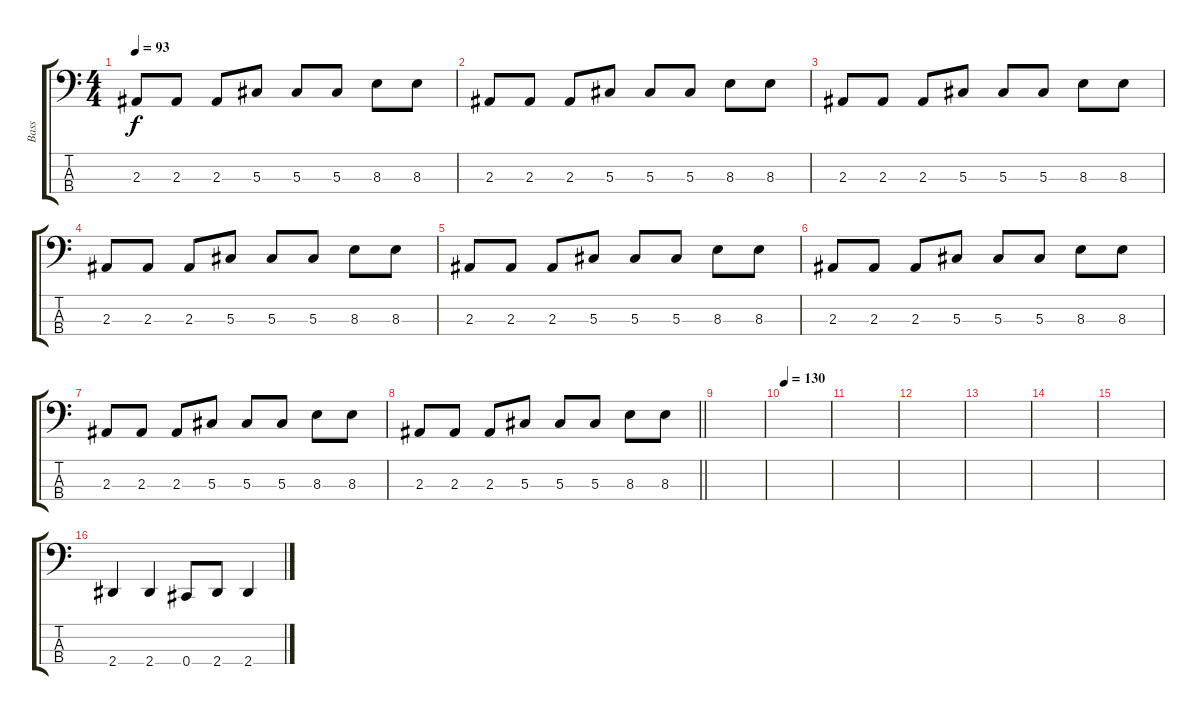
\track ("Bass" "Bass") {instrument electricbasspick bank 255}
\staff {score tabs}
\tuning (Gb2 Db2 Ab1 Db1) {hide}
\ts (4 4)
\tempo 93
\clef f4
\ks c
2.3.8{dy f} 2.3.8 2.3.8 5.3.8 5.3.8 5.3.8 8.3.8 8.3.8 |
2.3.8 2.3.8 2.3.8 5.3.8 5.3.8 5.3.8 8.3.8 8.3.8 |
2.3.8 2.3.8 2.3.8 5.3.8 5.3.8 5.3.8 8.3.8 8.3.8 |
2.3.8 2.3.8 2.3.8 5.3.8 5.3.8 5.3.8 8.3.8 8.3.8 |
2.3.8 2.3.8 2.3.8 5.3.8 5.3.8 5.3.8 8.3.8 8.3.8 |
2.3.8 2.3.8 2.3.8 5.3.8 5.3.8 5.3.8 8.3.8 8.3.8 |
2.3.8 2.3.8 2.3.8 5.3.8 5.3.8 5.3.8 8.3.8 8.3.8 |
\barLineRight lightlight
2.3.8 2.3.8 2.3.8 5.3.8 5.3.8 5.3.8 8.3.8 8.3.8 |
|
\tempo 130
|
|
|
|
|
|
2.4.4 2.4.4 0.4.8 2.4.8 2.4.4
